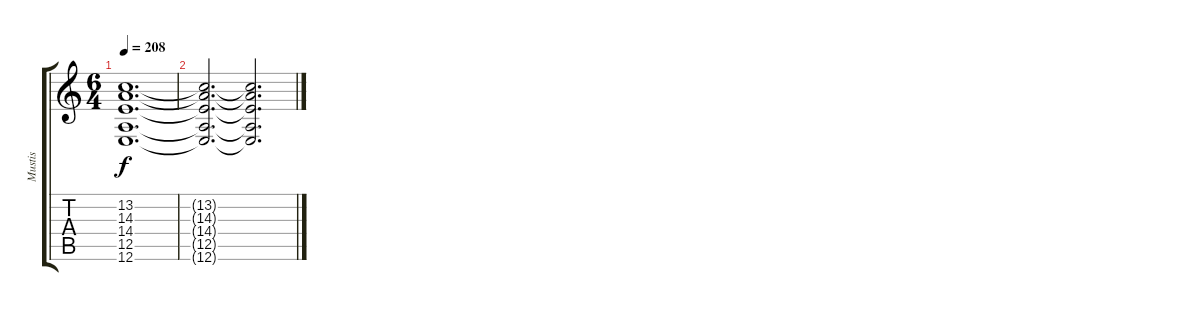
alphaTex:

\track ("Mustis" "Mustis") {instrument choiraahs}
\staff {score tabs}
\tuning (E4 B3 G3 D3 A2 E2) {hide}
\ts (6 4)
\tempo 208
\clef g2
\ks c
(13.2 14.3 14.4 12.5 12.6).1{d dy f} |
(13.2{t} 14.3{t} 14.4{t} 12.5{t} 12.6{t}).2{d} (13.2{t} 14.3{t} 14.4{t} 12.5{t} 12.6{t}).2{d}
